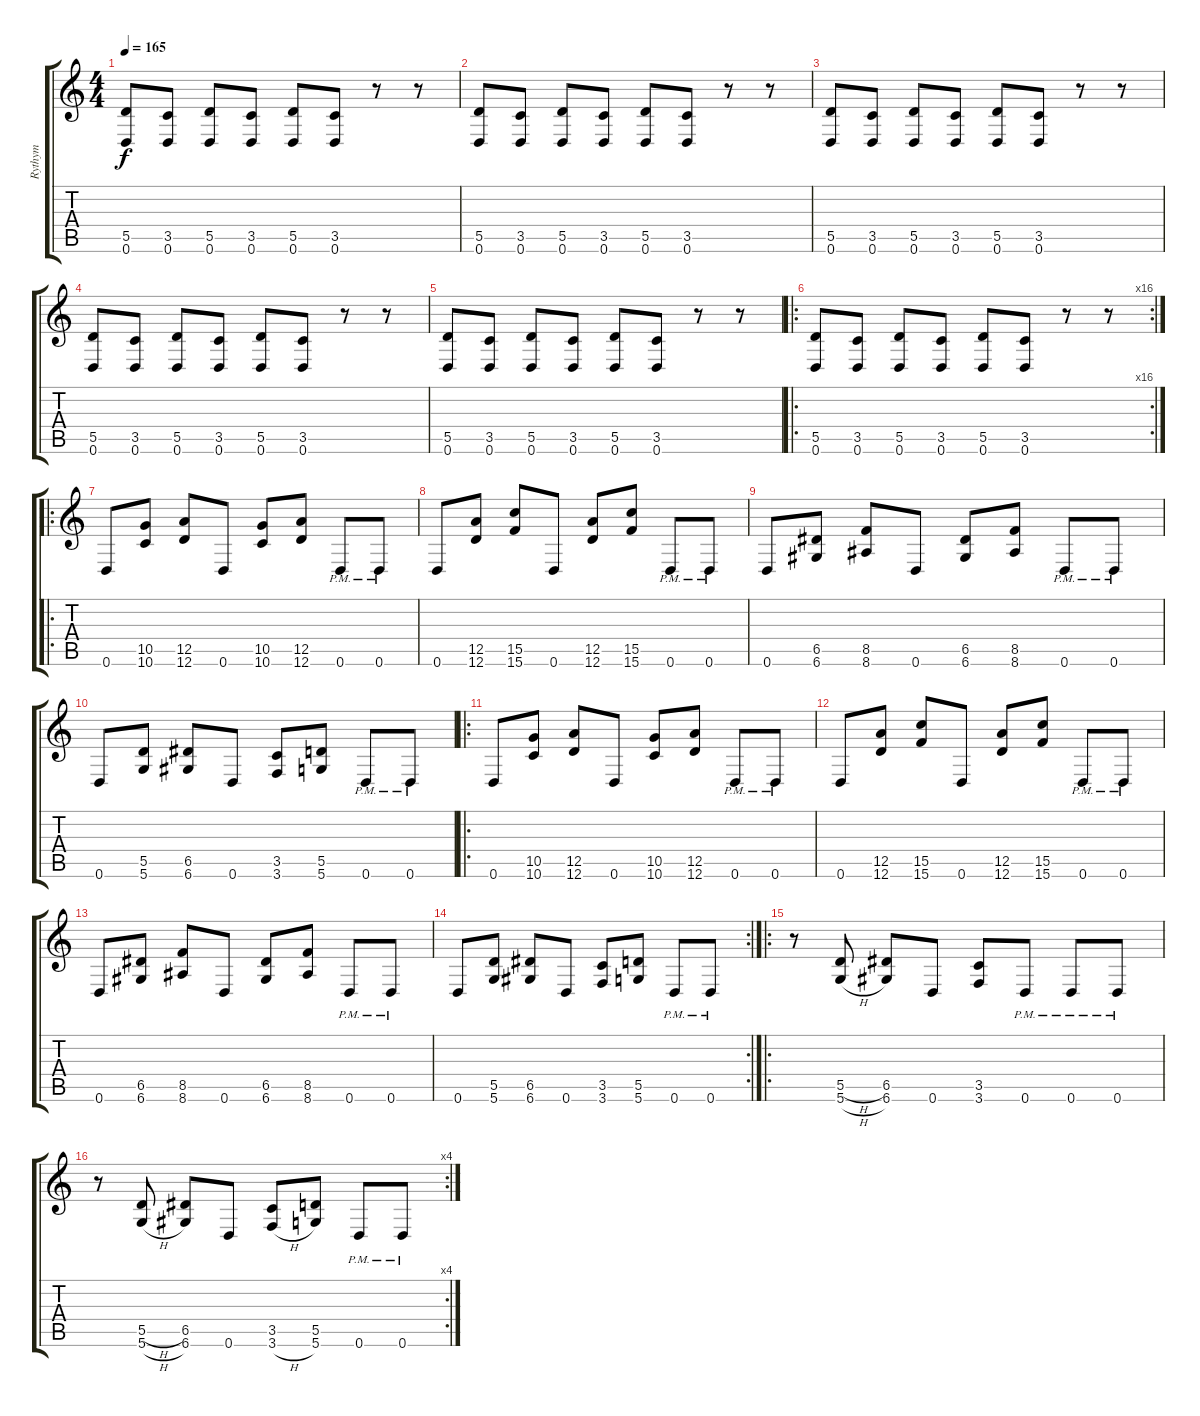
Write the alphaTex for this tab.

\track ("Rythym" "Rythym") {instrument distortionguitar}
\staff {score tabs}
\tuning (E4 B3 G3 D3 A2 D2) {hide}
\ts (4 4)
\tempo 165
\clef g2
\ks c
(5.5 0.6).8{dy f} (3.5 0.6).8 (5.5 0.6).8 (3.5 0.6).8 (5.5 0.6).8 (3.5 0.6).8 r.8 r.8 |
(5.5 0.6).8 (3.5 0.6).8 (5.5 0.6).8 (3.5 0.6).8 (5.5 0.6).8 (3.5 0.6).8 r.8 r.8 |
(5.5 0.6).8 (3.5 0.6).8 (5.5 0.6).8 (3.5 0.6).8 (5.5 0.6).8 (3.5 0.6).8 r.8 r.8 |
(5.5 0.6).8 (3.5 0.6).8 (5.5 0.6).8 (3.5 0.6).8 (5.5 0.6).8 (3.5 0.6).8 r.8 r.8 |
(5.5 0.6).8 (3.5 0.6).8 (5.5 0.6).8 (3.5 0.6).8 (5.5 0.6).8 (3.5 0.6).8 r.8 r.8 |
\ro
\rc 16
(5.5 0.6).8 (3.5 0.6).8 (5.5 0.6).8 (3.5 0.6).8 (5.5 0.6).8 (3.5 0.6).8 r.8 r.8 |
\ro
0.6.8 (10.5 10.6).8 (12.5 12.6).8 0.6.8 (10.5 10.6).8 (12.5 12.6).8 0.6{pm}.8 0.6{pm}.8 |
0.6.8 (12.5 12.6).8 (15.5 15.6).8 0.6.8 (12.5 12.6).8 (15.5 15.6).8 0.6{pm}.8 0.6{pm}.8 |
0.6.8 (6.5 6.6).8 (8.5 8.6).8 0.6.8 (6.5 6.6).8 (8.5 8.6).8 0.6{pm}.8 0.6{pm}.8 |
0.6.8 (5.5 5.6).8 (6.5 6.6).8 0.6.8 (3.5 3.6).8 (5.5 5.6).8 0.6{pm}.8 0.6{pm}.8 |
\ro
0.6.8 (10.5 10.6).8 (12.5 12.6).8 0.6.8 (10.5 10.6).8 (12.5 12.6).8 0.6{pm}.8 0.6{pm}.8 |
0.6.8 (12.5 12.6).8 (15.5 15.6).8 0.6.8 (12.5 12.6).8 (15.5 15.6).8 0.6{pm}.8 0.6{pm}.8 |
0.6.8 (6.5 6.6).8 (8.5 8.6).8 0.6.8 (6.5 6.6).8 (8.5 8.6).8 0.6{pm}.8 0.6{pm}.8 |
\rc 2
0.6.8 (5.5 5.6).8 (6.5 6.6).8 0.6.8 (3.5 3.6).8 (5.5 5.6).8 0.6{pm}.8 0.6{pm}.8 |
\ro
r.8 (5.5{h} 5.6{h}).8 (6.5 6.6).8 0.6.8 (3.5 3.6).8 0.6{pm}.8 0.6{pm}.8 0.6{pm}.8 |
\rc 4
r.8 (5.5{h} 5.6{h}).8 (6.5 6.6).8 0.6.8 (3.5 3.6{h}).8 (5.5 5.6).8 0.6{pm}.8 0.6{pm}.8
